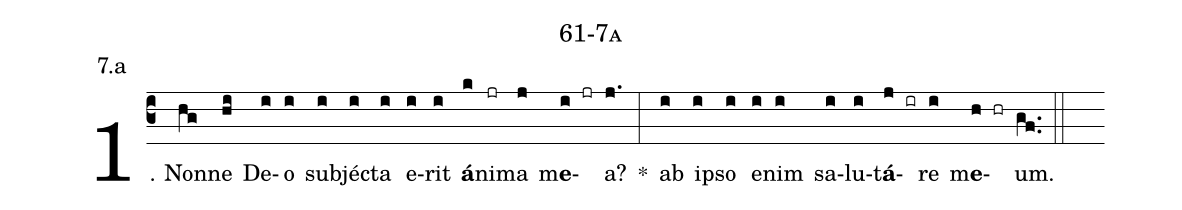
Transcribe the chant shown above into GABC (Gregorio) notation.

name: 61-7a;
annotation: 7.a;
%%
(c3)1. Non(hg)ne(hi) De(i)o(i) sub(i)jéc(i)ta(i) e(i)rit(i) <b>á</b>(k)ni(jr)ma(j) m<b>e</b>(i jr)a?(j.) *(:) ab(i) ip(i)so(i) e(i)nim(i) sa(i)lu(i)t<b>á</b>(j ir)re(i) m<b>e</b>(h hr)um.(gf..) (::)
